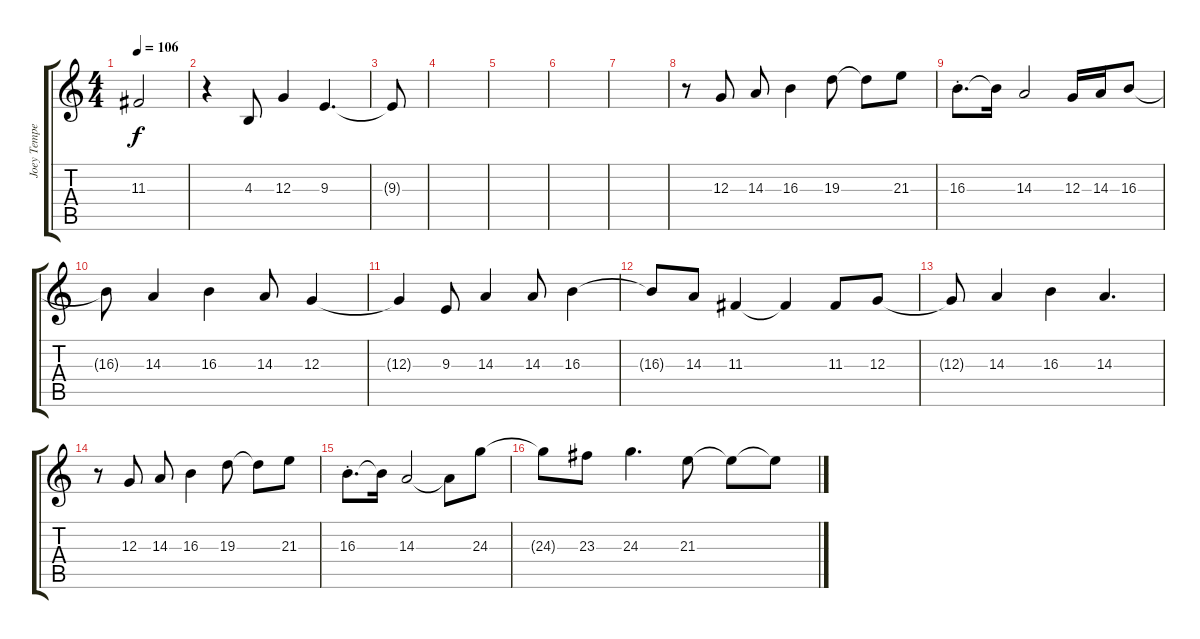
\track ("Joey Tempest" "Joey Tempe") {instrument lead1square}
\staff {score tabs}
\tuning (E4 B3 G3 D3 A2 E2) {hide}
\ts (4 4)
\tempo 106
\clef g2
\ks c
11.3{t}.2{dy f} |
r.4 4.3.8 12.3.4 9.3.4{d} |
9.3{t}.8 |
|
|
|
|
r.8 12.3.8 14.3.8 16.3.4 19.3.8 19.3{t}.8 21.3.8 |
16.3{st}.8{d} 16.3{t}.16 14.3.2 12.3.16 14.3.16 16.3.8 |
16.3{t}.8 14.3.4 16.3.4 14.3.8 12.3.4 |
12.3{t}.4 9.3.8 14.3.4 14.3.8 16.3.4 |
16.3{t}.8 14.3.8 11.3.4 11.3{t}.4 11.3.8 12.3.8 |
12.3{t}.8 14.3.4 16.3.4 14.3.4{d} |
r.8 12.3.8 14.3.8 16.3.4 19.3.8 19.3{t}.8 21.3.8 |
16.3{st}.8{d} 16.3{t}.16 14.3.2 14.3{t}.8 24.3.8 |
24.3{t}.8 23.3.8 24.3.4{d} 21.3.8 21.3{t}.8 21.3{t}.8
